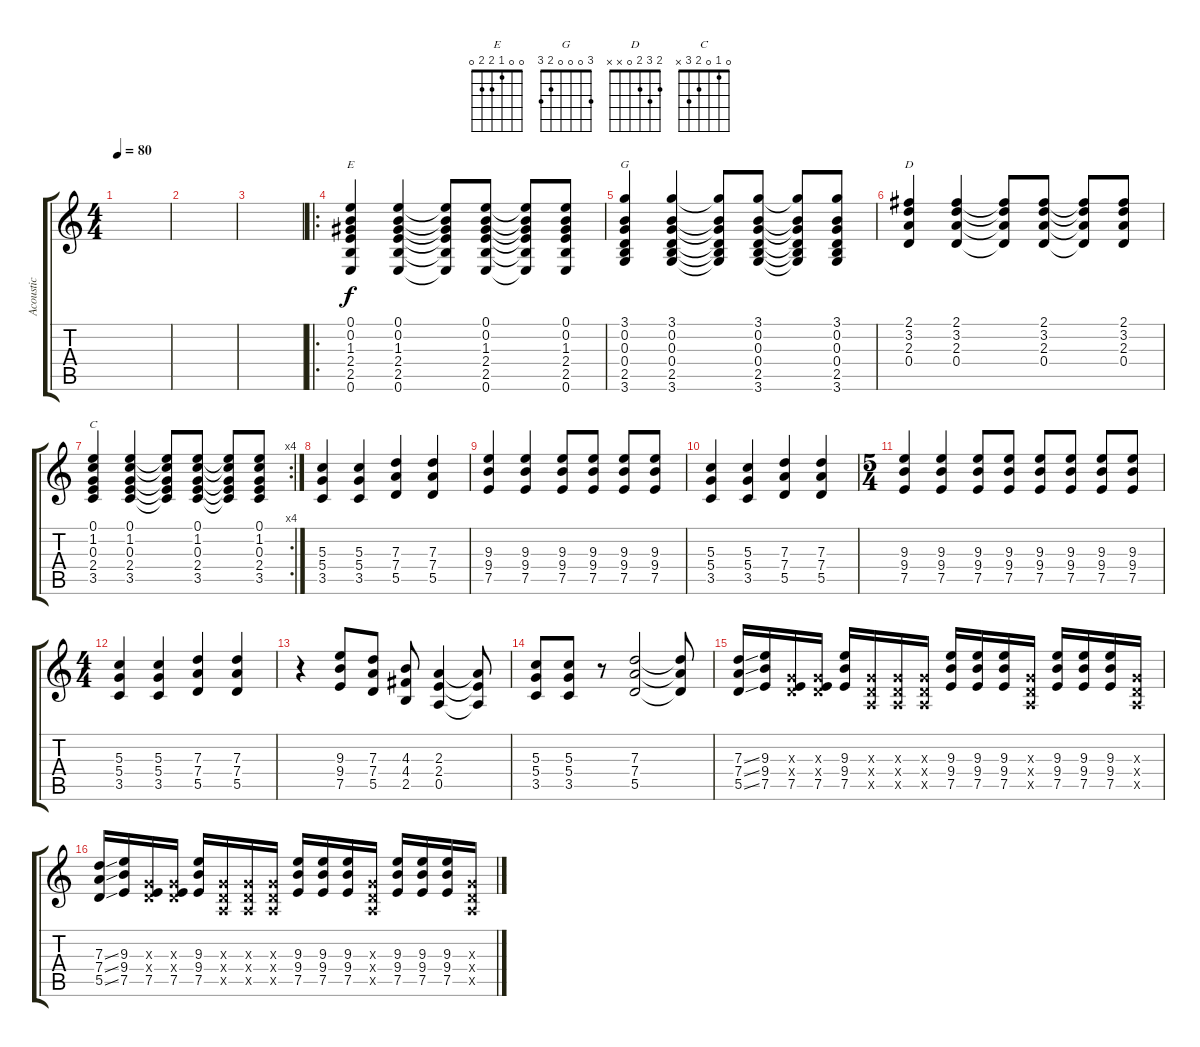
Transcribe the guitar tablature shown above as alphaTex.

\track ("Acoustic" "Acoustic") {instrument acousticguitarnylon}
\staff {score tabs}
\tuning (E4 B3 G3 D3 A2 E2) {hide}
\chord ("E" 0 0 1 2 2 0)
\chord ("G" 3 0 0 0 2 3)
\chord ("D" 2 3 2 0 x x)
\chord ("C" 0 1 0 2 3 x)
\ts (4 4)
\tempo 80
\clef g2
\ks c
|
|
|
\ro
(0.1 0.2 1.3 2.4 2.5 0.6).4{ch "E"} (0.1 0.2 1.3 2.4 2.5 0.6).4 (0.1{t} 0.2{t} 1.3{t} 2.4{t} 2.5{t} 0.6{t}).8 (0.1 0.2 1.3 2.4 2.5 0.6).8 (0.1{t} 0.2{t} 1.3{t} 2.4{t} 2.5{t} 0.6{t}).8 (0.1 0.2 1.3 2.4 2.5 0.6).8 |
(3.1 0.2 0.3 0.4 2.5 3.6).4{ch "G"} (3.1 0.2 0.3 0.4 2.5 3.6).4 (3.1{t} 0.2{t} 0.3{t} 0.4{t} 2.5{t} 3.6{t}).8 (3.1 0.2 0.3 0.4 2.5 3.6).8 (3.1{t} 0.2{t} 0.3{t} 0.4{t} 2.5{t} 3.6{t}).8 (3.1 0.2 0.3 0.4 2.5 3.6).8 |
(2.1 3.2 2.3 0.4).4{ch "D"} (2.1 3.2 2.3 0.4).4 (2.1{t} 3.2{t} 2.3{t} 0.4{t}).8 (2.1 3.2 2.3 0.4).8 (2.1{t} 3.2{t} 2.3{t} 0.4{t}).8 (2.1 3.2 2.3 0.4).8 |
\rc 4
(0.1 1.2 0.3 2.4 3.5).4{ch "C"} (0.1 1.2 0.3 2.4 3.5).4 (0.1{t} 1.2{t} 0.3{t} 2.4{t} 3.5{t}).8 (0.1 1.2 0.3 2.4 3.5).8 (0.1{t} 1.2{t} 0.3{t} 2.4{t} 3.5{t}).8 (0.1 1.2 0.3 2.4 3.5).8 |
(5.3 5.4 3.5).4 (5.3 5.4 3.5).4 (7.3 7.4 5.5).4 (7.3 7.4 5.5).4 |
(9.3 9.4 7.5).4 (9.3 9.4 7.5).4 (9.3 9.4 7.5).8 (9.3 9.4 7.5).8 (9.3 9.4 7.5).8 (9.3 9.4 7.5).8 |
(5.3 5.4 3.5).4 (5.3 5.4 3.5).4 (7.3 7.4 5.5).4 (7.3 7.4 5.5).4 |
\ts (5 4)
(9.3 9.4 7.5).4 (9.3 9.4 7.5).4 (9.3 9.4 7.5).8 (9.3 9.4 7.5).8 (9.3 9.4 7.5).8 (9.3 9.4 7.5).8 (9.3 9.4 7.5).8 (9.3 9.4 7.5).8 |
\ts (4 4)
(5.3 5.4 3.5).4 (5.3 5.4 3.5).4 (7.3 7.4 5.5).4 (7.3 7.4 5.5).4 |
r.4 (9.3 9.4 7.5).8 (7.3 7.4 5.5).8 (4.3 4.4 2.5).8 (2.3 2.4 0.5).4 (2.3{t} 2.4{t} 0.5{t}).8 |
(5.3 5.4 3.5).8 (5.3 5.4 3.5).8 r.8 (7.3 7.4 5.5).2 (7.3{t} 7.4{t} 5.5{t}).8 |
(7.3{ss} 7.4{ss} 5.5{ss}).16 (9.3 9.4 7.5).16 (0.3{x} 0.4{x} 7.5).16 (0.3{x} 0.4{x} 7.5).16 (9.3 9.4 7.5).16 (0.3{x} 0.4{x} 0.5{x}).16 (0.3{x} 0.4{x} 0.5{x}).16 (0.3{x} 0.4{x} 0.5{x}).16 (9.3 9.4 7.5).16 (9.3 9.4 7.5).16 (9.3 9.4 7.5).16 (0.3{x} 0.4{x} 0.5{x}).16 (9.3 9.4 7.5).16 (9.3 9.4 7.5).16 (9.3 9.4 7.5).16 (0.3{x} 0.4{x} 0.5{x}).16 |
(7.3{ss} 7.4{ss} 5.5{ss}).16 (9.3 9.4 7.5).16 (0.3{x} 0.4{x} 7.5).16 (0.3{x} 0.4{x} 7.5).16 (9.3 9.4 7.5).16 (0.3{x} 0.4{x} 0.5{x}).16 (0.3{x} 0.4{x} 0.5{x}).16 (0.3{x} 0.4{x} 0.5{x}).16 (9.3 9.4 7.5).16 (9.3 9.4 7.5).16 (9.3 9.4 7.5).16 (0.3{x} 0.4{x} 0.5{x}).16 (9.3 9.4 7.5).16 (9.3 9.4 7.5).16 (9.3 9.4 7.5).16 (0.3{x} 0.4{x} 0.5{x}).16
